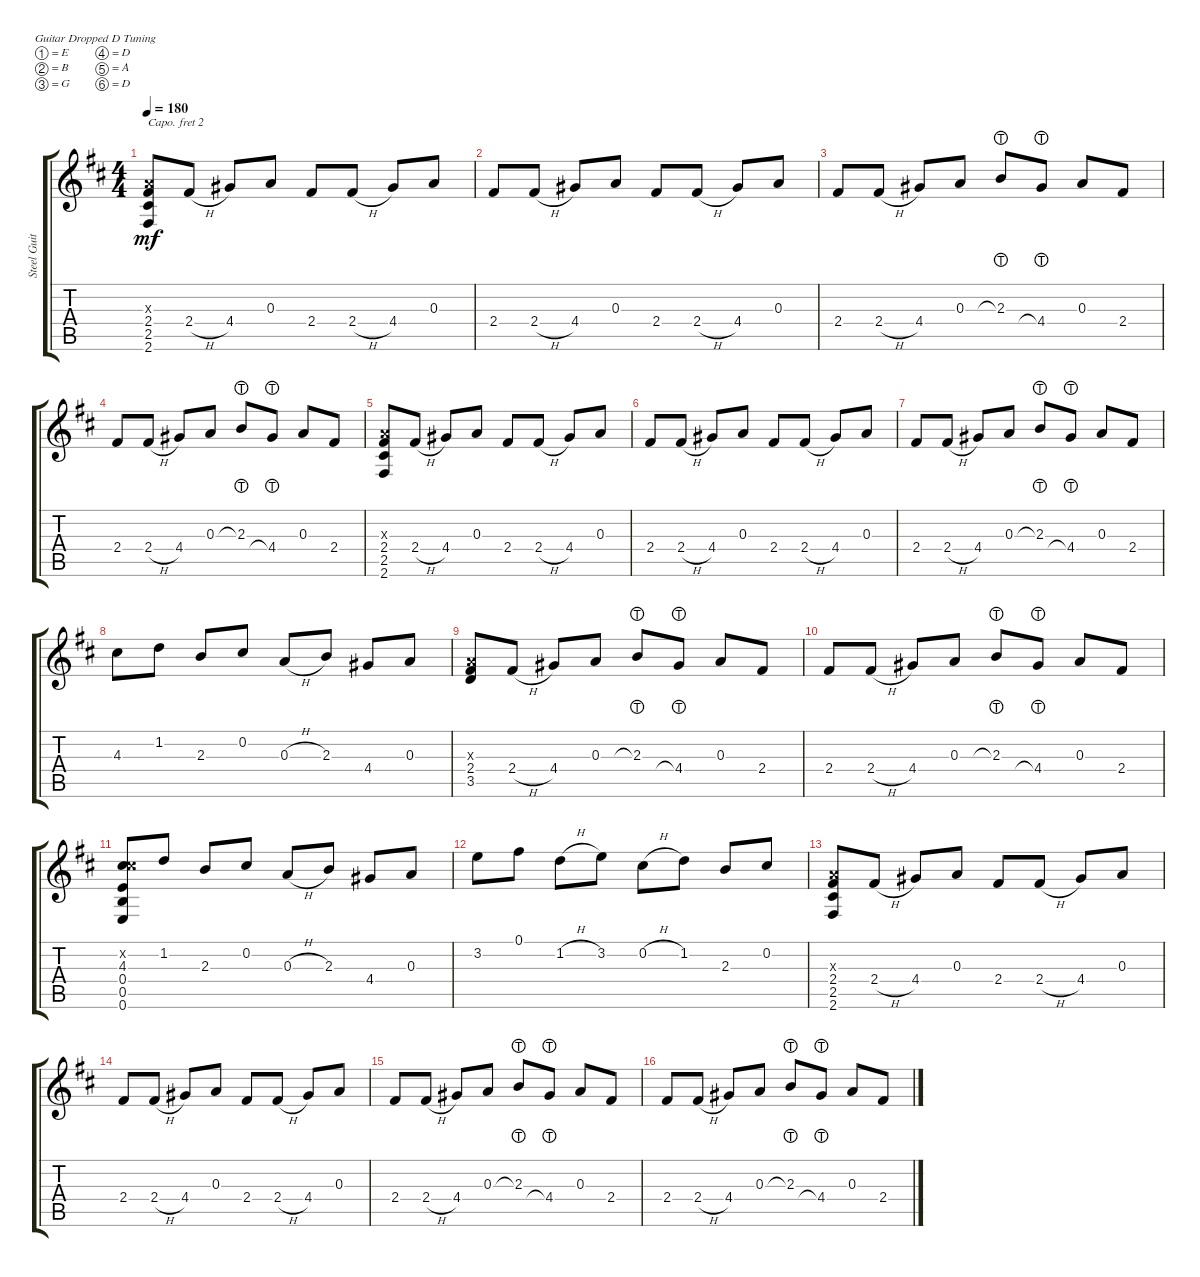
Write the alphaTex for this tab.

\defaultSystemsLayout 4
\bracketExtendMode groupsimilarinstruments
\otherSystemsTrackNameOrientation horizontal
\track ("Steel Guitar" "Steel Guit") {instrument acousticguitarsteel}
\staff {score tabs}
\capo 2
\tuning (E4 B3 G3 D3 A2 D2)
\ts (4 4)
\tempo 180
\clef g2
\ks d
(2.6{acc forcenatural} 2.5{acc forcenatural} 2.4{acc forcenatural} 0.3{x acc forcenatural}).8{dy mf instrument acousticguitarsteel beam Up} 2.4{h acc forcenatural}.8{beam Up} 4.4{acc #}.8{beam Up} 0.3{acc forcenatural}.8{beam Up} 2.4{acc forcenatural}.8{beam Up} 2.4{h acc forcenatural}.8{beam Up} 4.4{acc #}.8{beam Up} 0.3{acc forcenatural}.8{beam Up} |
2.4{acc forcenatural}.8{beam Up} 2.4{h acc forcenatural}.8{beam Up} 4.4{acc #}.8{beam Up} 0.3{acc forcenatural}.8{beam Up} 2.4{acc forcenatural}.8{beam Up} 2.4{h acc forcenatural}.8{beam Up} 4.4{acc #}.8{beam Up} 0.3{acc forcenatural}.8{beam Up} |
2.4{acc forcenatural}.8{beam Up} 2.4{h acc forcenatural}.8{beam Up} 4.4{acc #}.8{beam Up} 0.3{acc forcenatural}.8{beam Up} 2.3{lht acc forcenatural}.8{beam Up} 4.4{lht acc #}.8{beam Up} 0.3{acc forcenatural}.8{beam Up} 2.4{acc forcenatural}.8{beam Up} |
2.4{acc forcenatural}.8{beam Up} 2.4{h acc forcenatural}.8{beam Up} 4.4{acc #}.8{beam Up} 0.3{acc forcenatural}.8{beam Up} 2.3{lht acc forcenatural}.8{beam Up} 4.4{lht acc #}.8{beam Up} 0.3{acc forcenatural}.8{beam Up} 2.4{acc forcenatural}.8{beam Up} |
(2.6{acc forcenatural} 2.5{acc forcenatural} 2.4{acc forcenatural} 0.3{x acc forcenatural}).8{beam Up} 2.4{h acc forcenatural}.8{beam Up} 4.4{acc #}.8{beam Up} 0.3{acc forcenatural}.8{beam Up} 2.4{acc forcenatural}.8{beam Up} 2.4{h acc forcenatural}.8{beam Up} 4.4{acc #}.8{beam Up} 0.3{acc forcenatural}.8{beam Up} |
2.4{acc forcenatural}.8{beam Up} 2.4{h acc forcenatural}.8{beam Up} 4.4{acc #}.8{beam Up} 0.3{acc forcenatural}.8{beam Up} 2.4{acc forcenatural}.8{beam Up} 2.4{h acc forcenatural}.8{beam Up} 4.4{acc #}.8{beam Up} 0.3{acc forcenatural}.8{beam Up} |
2.4{acc forcenatural}.8{beam Up} 2.4{h acc forcenatural}.8{beam Up} 4.4{acc #}.8{beam Up} 0.3{acc forcenatural}.8{beam Up} 2.3{lht acc forcenatural}.8{beam Up} 4.4{lht acc #}.8{beam Up} 0.3{acc forcenatural}.8{beam Up} 2.4{acc forcenatural}.8{beam Up} |
4.3{acc forcenatural}.8{beam Down} 1.2{acc forcenatural}.8{beam Down} 2.3{acc forcenatural}.8{beam Up} 0.2{acc forcenatural}.8{beam Up} 0.3{h acc forcenatural}.8{beam Up} 2.3{acc forcenatural}.8{beam Up} 4.4{acc #}.8{beam Up} 0.3{acc forcenatural}.8{beam Up} |
(3.5{acc forcenatural} 2.4{acc forcenatural} 0.3{x acc forcenatural}).8{beam Up} 2.4{h acc forcenatural}.8{beam Up} 4.4{acc #}.8{beam Up} 0.3{acc forcenatural}.8{beam Up} 2.3{lht acc forcenatural}.8{beam Up} 4.4{lht acc #}.8{beam Up} 0.3{acc forcenatural}.8{beam Up} 2.4{acc forcenatural}.8{beam Up} |
2.4{acc forcenatural}.8{beam Up} 2.4{h acc forcenatural}.8{beam Up} 4.4{acc #}.8{beam Up} 0.3{acc forcenatural}.8{beam Up} 2.3{lht acc forcenatural}.8{beam Up} 4.4{lht acc #}.8{beam Up} 0.3{acc forcenatural}.8{beam Up} 2.4{acc forcenatural}.8{beam Up} |
(4.3{acc forcenatural} 0.4{acc forcenatural} 0.5{acc forcenatural} 0.6{acc forcenatural} 0.2{x acc forcenatural}).8{beam Up} 1.2{acc forcenatural}.8{beam Up} 2.3{acc forcenatural}.8{beam Up} 0.2{acc forcenatural}.8{beam Up} 0.3{h acc forcenatural}.8{beam Up} 2.3{acc forcenatural}.8{beam Up} 4.4{acc #}.8{beam Up} 0.3{acc forcenatural}.8{beam Up} |
3.2{acc forcenatural}.8{beam Down} 0.1{acc forcenatural}.8{beam Down} 1.2{h acc forcenatural}.8{beam Down} 3.2{acc forcenatural}.8{beam Down} 0.2{h acc forcenatural}.8{beam Down} 1.2{acc forcenatural}.8{beam Down} 2.3{acc forcenatural}.8{beam Up} 0.2{acc forcenatural}.8{beam Up} |
(2.6{acc forcenatural} 2.5{acc forcenatural} 2.4{acc forcenatural} 0.3{x acc forcenatural}).8{beam Up} 2.4{h acc forcenatural}.8{beam Up} 4.4{acc #}.8{beam Up} 0.3{acc forcenatural}.8{beam Up} 2.4{acc forcenatural}.8{beam Up} 2.4{h acc forcenatural}.8{beam Up} 4.4{acc #}.8{beam Up} 0.3{acc forcenatural}.8{beam Up} |
2.4{acc forcenatural}.8{beam Up} 2.4{h acc forcenatural}.8{beam Up} 4.4{acc #}.8{beam Up} 0.3{acc forcenatural}.8{beam Up} 2.4{acc forcenatural}.8{beam Up} 2.4{h acc forcenatural}.8{beam Up} 4.4{acc #}.8{beam Up} 0.3{acc forcenatural}.8{beam Up} |
2.4{acc forcenatural}.8{beam Up} 2.4{h acc forcenatural}.8{beam Up} 4.4{acc #}.8{beam Up} 0.3{acc forcenatural}.8{beam Up} 2.3{lht acc forcenatural}.8{beam Up} 4.4{lht acc #}.8{beam Up} 0.3{acc forcenatural}.8{beam Up} 2.4{acc forcenatural}.8{beam Up} |
2.4{acc forcenatural}.8{beam Up} 2.4{h acc forcenatural}.8{beam Up} 4.4{acc #}.8{beam Up} 0.3{acc forcenatural}.8{beam Up} 2.3{lht acc forcenatural}.8{beam Up} 4.4{lht acc #}.8{beam Up} 0.3{acc forcenatural}.8{beam Up} 2.4{acc forcenatural}.8{beam Up}
